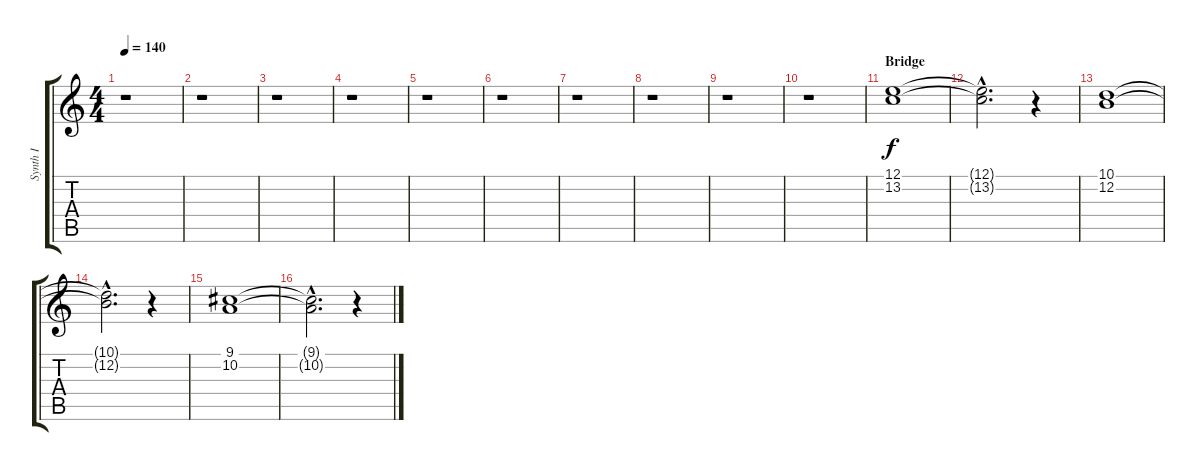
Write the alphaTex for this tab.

\track ("Synth I" "Synth I") {instrument fx5brightness}
\staff {score tabs}
\tuning (E4 B3 G3 D3 A2 E2) {hide}
\ts (4 4)
\tempo 140
\clef g2
\ks c
r.1{dy f} |
r.1 |
r.1 |
r.1 |
r.1 |
r.1 |
r.1 |
r.1 |
r.1 |
r.1 |
\section ("" "Bridge")
(12.1 13.2).1 |
(12.1{hac t} 13.2{hac t}).2{d} r.4 |
(10.1 12.2).1 |
(10.1{hac t} 12.2{hac t}).2{d} r.4 |
(9.1 10.2).1 |
(9.1{hac t} 10.2{hac t}).2{d} r.4
